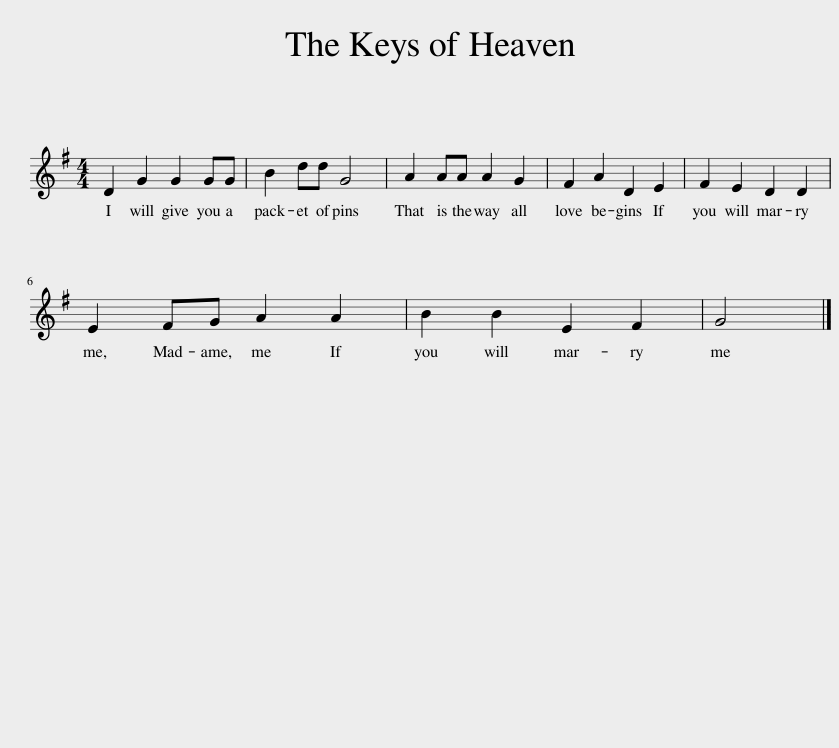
X:1
L:1/8
M:4/4
I:linebreak $
K:G
V:1 treble
V:1
 D2 G2 G2 GG | B2 dd G4 | A2 AA A2 G2 | F2 A2 D2 E2 | F2 E2 D2 D2 |$ %5
 E2 FG A2 A2 | B2 B2 E2 F2 | G4 |] %8
